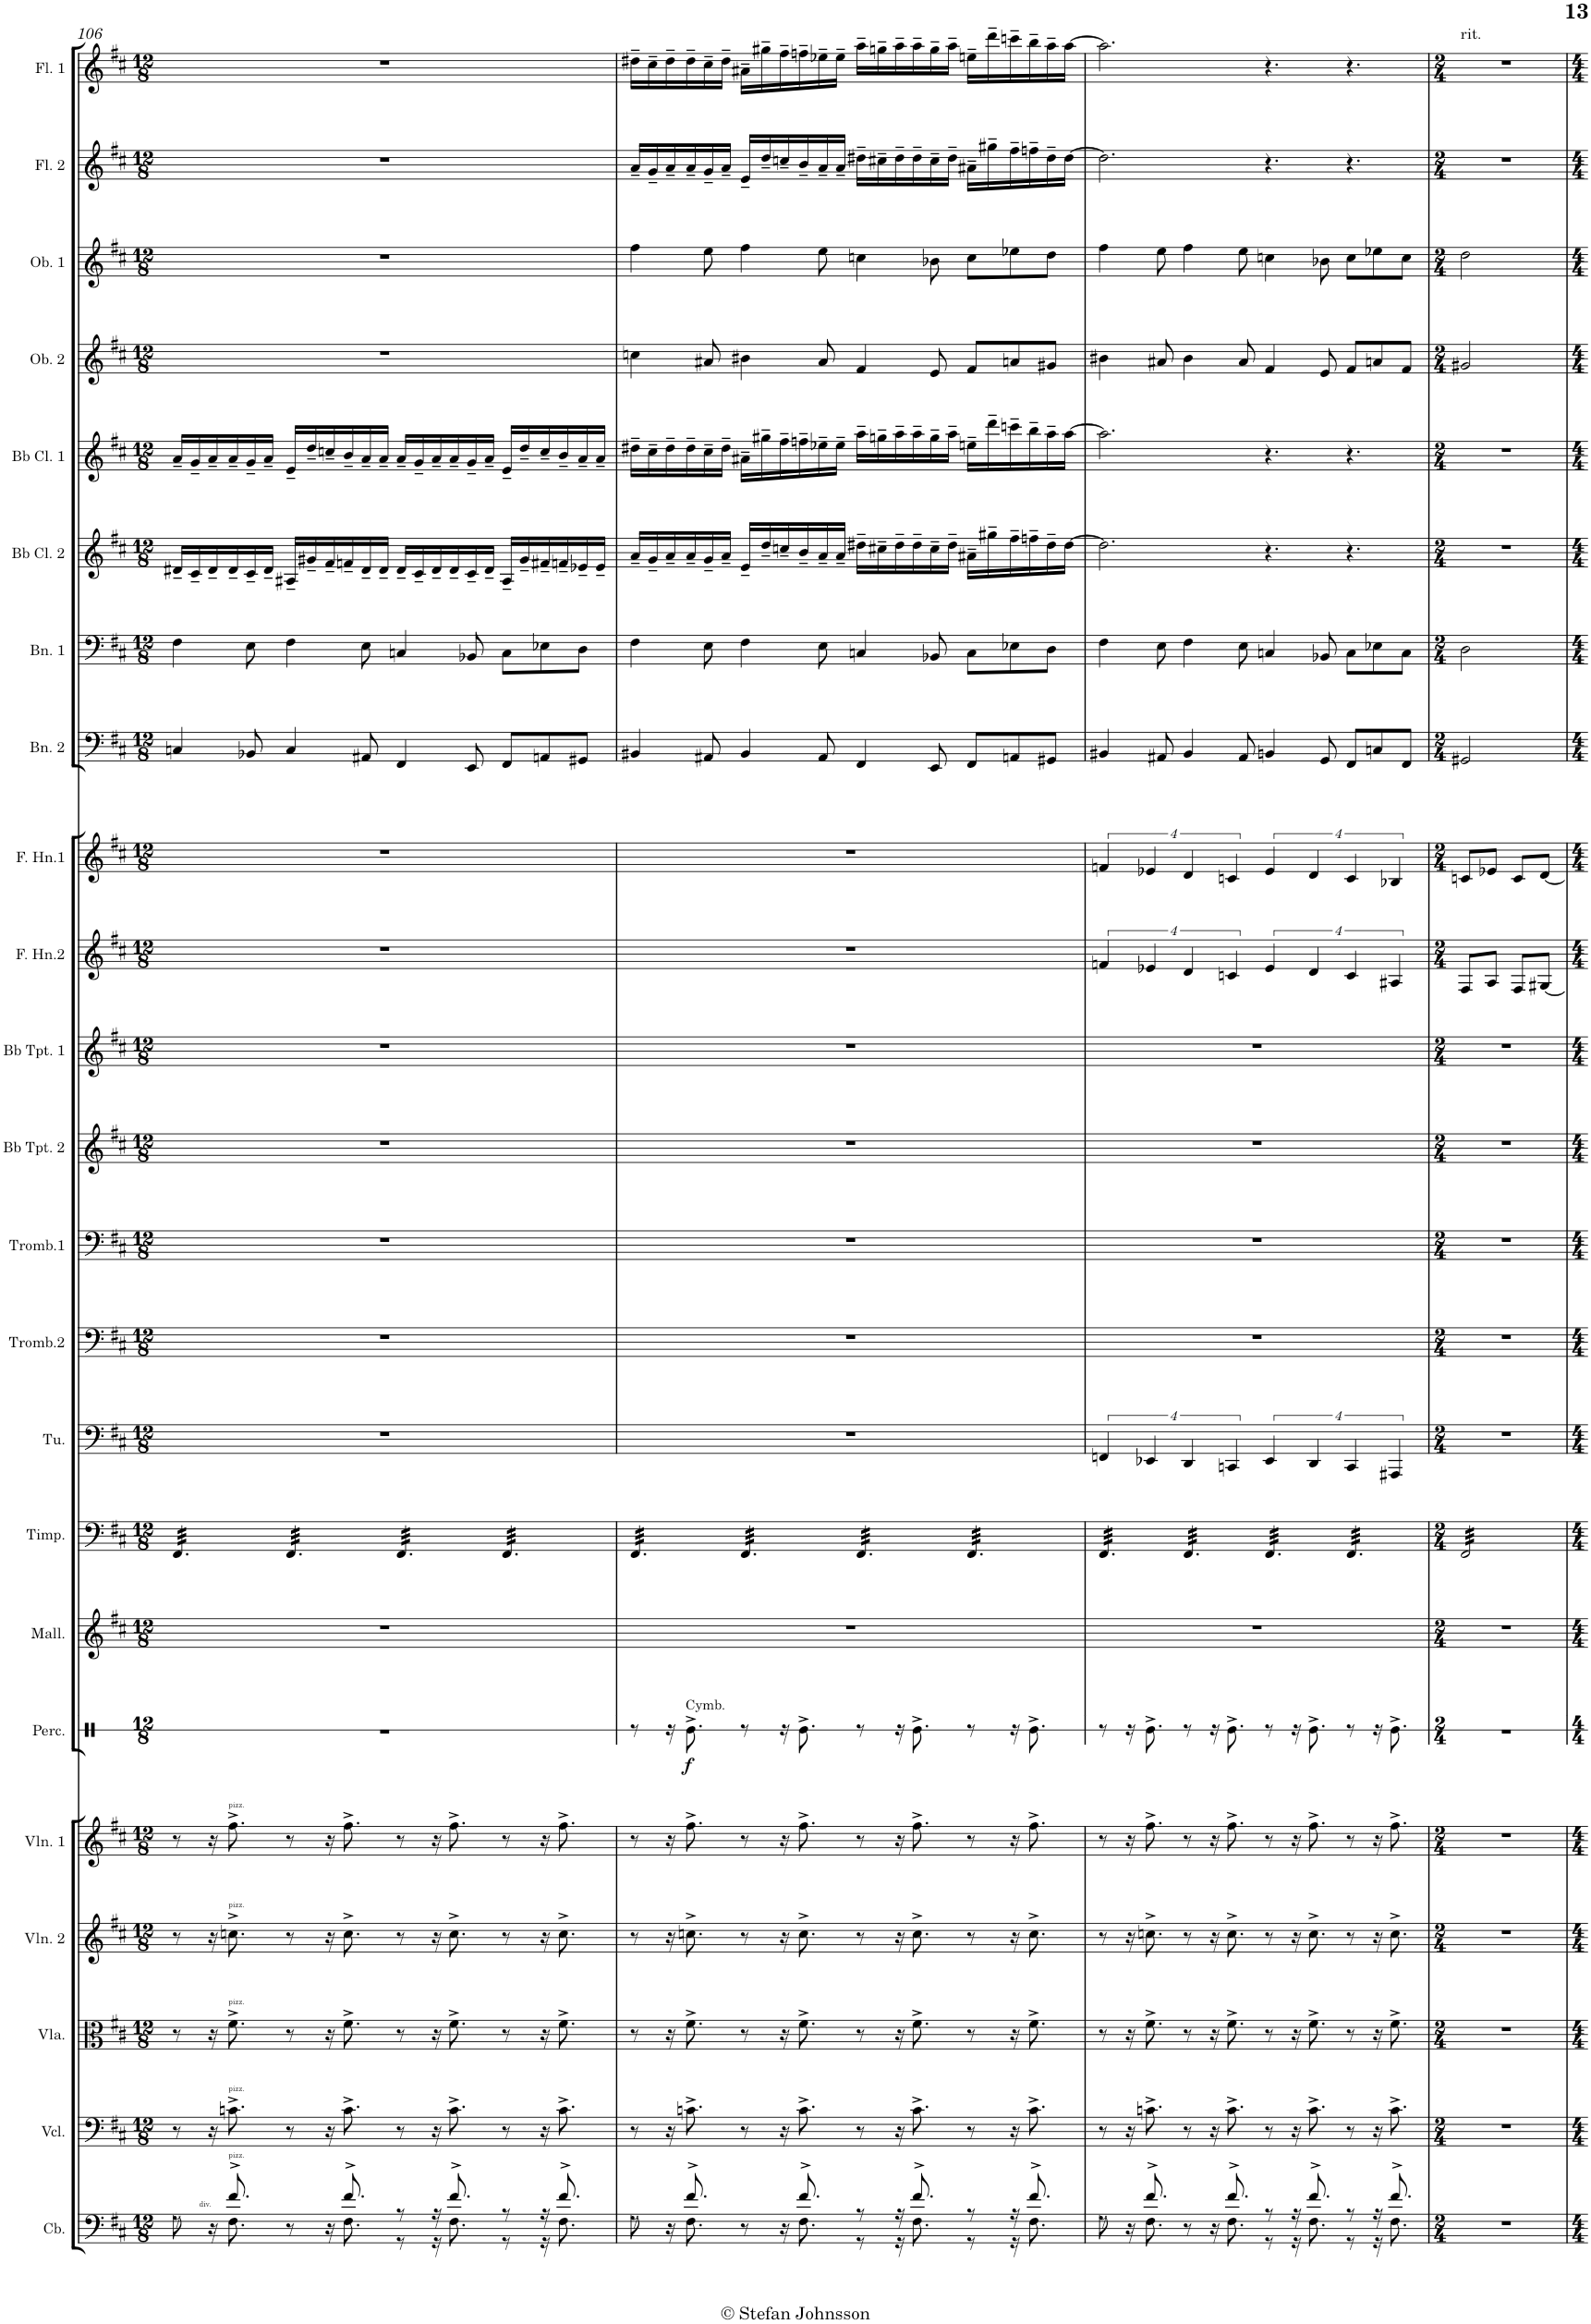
**kern	**kern	**kern	**kern	**kern	**kern	**dynam	**kern	**kern	**kern	**kern	**kern	**kern	**kern	**kern	**kern	**kern	**kern	**kern	**kern	**kern	**kern	**kern	**kern
*part23	*part22	*part21	*part20	*part19	*part18	*part18	*part17	*part16	*part15	*part14	*part13	*part12	*part11	*part10	*part9	*part8	*part7	*part6	*part5	*part4	*part3	*part2	*part1
*staff23	*staff22	*staff21	*staff20	*staff19	*staff18	*staff18	*staff17	*staff16	*staff15	*staff14	*staff13	*staff12	*staff11	*staff10	*staff9	*staff8	*staff7	*staff6	*staff5	*staff4	*staff3	*staff2	*staff1
*I"Contrabass	*I"Cello	*I"Viola	*I"Violin 2	*I"Violin 1	*I"Percussion	*	*I"Mallet	*I"Timpani	*I"Tuba	*I"Trombone2	*I"Trombone1	*I"Bb Trumpet 2	*I"Bb Trumpet 1	*I"French Horn2	*I"French Horn1	*I"Bassoon 2	*I"Bassoon 1	*I"Bb Clarinet 2	*I"Bb Clarinet 1	*I"Oboe 2	*I"Oboe 1	*I"Flute 2	*I"Flute 1
*I'Cb.	*	*I'Vla.	*I'Vln. 2	*I'Vln. 1	*I'Perc.	*	*I'Mall.	*I'Timp.	*I'Tu.	*I'Tromb.2	*I'Tromb.1	*I'Bb Tpt. 2	*I'Bb Tpt. 1	*I'F. Hn.2	*I'F. Hn.1	*I'Bn. 2	*I'Bn. 1	*I'Bb Cl. 2	*I'Bb Cl. 1	*I'Ob. 2	*I'Ob. 1	*I'Fl. 2	*I'Fl. 1
!!LO:PB:g=z
*clefF4	*clefF4	*clefC3	*clefG2	*clefG2	*clefX	*	*clefG2	*clefF4	*clefF4	*clefF4	*clefF4	*clefG2	*clefG2	*clefG2	*clefG2	*clefF4	*clefF4	*clefG2	*clefG2	*clefG2	*clefG2	*clefG2	*clefG2
*Trd7c12	*	*	*	*	*	*	*	*	*	*	*	*Trd1c2	*Trd1c2	*Trd4c7	*Trd4c7	*	*	*Trd1c2	*Trd1c2	*	*	*	*
*k[f#c#]	*k[f#c#]	*k[f#c#]	*k[f#c#]	*k[f#c#]	*k[f#c#]	*	*k[f#c#]	*k[f#c#]	*k[f#c#]	*k[f#c#]	*k[f#c#]	*k[f#c#]	*k[f#c#]	*k[f#c#]	*k[f#c#]	*k[f#c#]	*k[f#c#]	*k[f#c#]	*k[f#c#]	*k[f#c#]	*k[f#c#]	*k[f#c#]	*k[f#c#]
*D:	*D:	*D:	*D:	*D:	*D:	*	*D:	*D:	*D:	*D:	*D:	*D:	*D:	*D:	*D:	*D:	*D:	*D:	*D:	*D:	*D:	*D:	*D:
*M12/8	*M12/8	*M12/8	*M12/8	*M12/8	*M12/8	*	*M12/8	*M12/8	*M12/8	*M12/8	*M12/8	*M12/8	*M12/8	*M12/8	*M12/8	*M12/8	*M12/8	*M12/8	*M12/8	*M12/8	*M12/8	*M12/8	*M12/8
=106	=106	=106	=106	=106	=106	=106	=106	=106	=106	=106	=106	=106	=106	=106	=106	=106	=106	=106	=106	=106	=106	=106	=106
*^	*	*	*	*	*	*	*	*	*	*	*	*	*	*	*	*	*	*	*	*	*	*	*
*	*^	*	*	*	*	*	*	*	*	*	*	*	*	*	*	*	*	*	*	*	*	*	*	*
*	*	*	*	*	*	*	*	*	*	*tremolo	*	*	*	*	*	*	*	*	*	*	*	*	*	*	*
8r	8A\L	16.ryy	8r	8r	8r	8r	1.r	.	1.r	32FF#/LLL	1.r	1.r	1.r	1.r	1.r	1.r	1.r	4Cn/	4F#\	16d#X~/LL	16a~/LL	1.r	1.r	1.r	1.r
.	.	.	.	.	.	.	.	.	.	32FF#/	.	.	.	.	.	.	.	.	.	.	.	.	.	.	.
.	.	.	.	.	.	.	.	.	.	32FF#/	.	.	.	.	.	.	.	.	.	16c#~/	16g~/	.	.	.	.
!	!	!LO:TX:a:t=div.	!	!	!	!	!	!	!	!	!	!	!	!	!	!	!	!	!	!	!	!	!	!	!
.	.	1ryy	.	.	.	.	.	.	.	32FF#/	.	.	.	.	.	.	.	.	.	.	.	.	.	.	.
16r	16ryy	.	16r	16r	16r	16r	.	.	.	32FF#/	.	.	.	.	.	.	.	.	.	16d#~/	16a~/	.	.	.	.
.	.	.	.	.	.	.	.	.	.	32FF#/	.	.	.	.	.	.	.	.	.	.	.	.	.	.	.
!	!	!	!	!	!	!LO:TX:a:t=pizz.	!	!	!	!	!	!	!	!	!	!	!	!	!	!	!	!	!	!	!
!	!	!	!	!	!LO:TX:a:t=pizz.	!	!	!	!	!	!	!	!	!	!	!	!	!	!	!	!	!	!	!	!
!	!	!	!	!LO:TX:a:t=pizz.	!	!	!	!	!	!	!	!	!	!	!	!	!	!	!	!	!	!	!	!	!
!	!	!	!LO:TX:a:t=pizz.	!	!	!	!	!	!	!	!	!	!	!	!	!	!	!	!	!	!	!	!	!	!
!LO:TX:a:t=pizz.	!	!	!	!	!	!	!	!	!	!	!	!	!	!	!	!	!	!	!	!	!	!	!	!	!
8.f#^/	8.F#\J	.	8.cn^\	8.f#^\	8.ccn^\	8.ff#^\	.	.	.	32FF#/	.	.	.	.	.	.	.	.	.	16d#~/	16a~/	.	.	.	.
.	.	.	.	.	.	.	.	.	.	32FF#/	.	.	.	.	.	.	.	.	.	.	.	.	.	.	.
.	.	.	.	.	.	.	.	.	.	32FF#/	.	.	.	.	.	.	.	8BB-X/	8E\	16c#~/	16g~/	.	.	.	.
.	.	.	.	.	.	.	.	.	.	32FF#/	.	.	.	.	.	.	.	.	.	.	.	.	.	.	.
.	.	.	.	.	.	.	.	.	.	32FF#/	.	.	.	.	.	.	.	.	.	16d#~/JJ	16a~/JJ	.	.	.	.
.	.	.	.	.	.	.	.	.	.	32FF#/JJJ	.	.	.	.	.	.	.	.	.	.	.	.	.	.	.
8r	8.ryy	.	8r	8r	8r	8r	.	.	.	32FF#/LLL	.	.	.	.	.	.	.	4C/	4F#\	16A#X~/LL	16e~/LL	.	.	.	.
.	.	.	.	.	.	.	.	.	.	32FF#/	.	.	.	.	.	.	.	.	.	.	.	.	.	.	.
.	.	.	.	.	.	.	.	.	.	32FF#/	.	.	.	.	.	.	.	.	.	16g#X~/	16dd~/	.	.	.	.
.	.	.	.	.	.	.	.	.	.	32FF#/	.	.	.	.	.	.	.	.	.	.	.	.	.	.	.
16r	.	.	16r	16r	16r	16r	.	.	.	32FF#/	.	.	.	.	.	.	.	.	.	16f#~/	16ccn~/	.	.	.	.
.	.	.	.	.	.	.	.	.	.	32FF#/	.	.	.	.	.	.	.	.	.	.	.	.	.	.	.
8.f#^/	8.F#\	.	8.c^\	8.f#^\	8.cc^\	8.ff#^\	.	.	.	32FF#/	.	.	.	.	.	.	.	.	.	16fn~/	16b~/	.	.	.	.
.	.	.	.	.	.	.	.	.	.	32FF#/	.	.	.	.	.	.	.	.	.	.	.	.	.	.	.
.	.	.	.	.	.	.	.	.	.	32FF#/	.	.	.	.	.	.	.	8AA#X/	8E\	16d#~/	16a~/	.	.	.	.
.	.	.	.	.	.	.	.	.	.	32FF#/	.	.	.	.	.	.	.	.	.	.	.	.	.	.	.
.	.	.	.	.	.	.	.	.	.	32FF#/	.	.	.	.	.	.	.	.	.	16d#~/JJ	16a~/JJ	.	.	.	.
.	.	.	.	.	.	.	.	.	.	32FF#/JJJ	.	.	.	.	.	.	.	.	.	.	.	.	.	.	.
8r	8r	.	8r	8r	8r	8r	.	.	.	32FF#/LLL	.	.	.	.	.	.	.	4FF#/	4Cn/	16d#~/LL	16a~/LL	.	.	.	.
.	.	.	.	.	.	.	.	.	.	32FF#/	.	.	.	.	.	.	.	.	.	.	.	.	.	.	.
.	.	.	.	.	.	.	.	.	.	32FF#/	.	.	.	.	.	.	.	.	.	16c#~/	16g~/	.	.	.	.
.	.	.	.	.	.	.	.	.	.	32FF#/	.	.	.	.	.	.	.	.	.	.	.	.	.	.	.
16r	16r	.	16r	16r	16r	16r	.	.	.	32FF#/	.	.	.	.	.	.	.	.	.	16d#~/	16a~/	.	.	.	.
.	.	.	.	.	.	.	.	.	.	32FF#/	.	.	.	.	.	.	.	.	.	.	.	.	.	.	.
8.f#^/	8.F#\	.	8.c^\	8.f#^\	8.cc^\	8.ff#^\	.	.	.	32FF#/	.	.	.	.	.	.	.	.	.	16d#~/	16a~/	.	.	.	.
.	.	.	.	.	.	.	.	.	.	32FF#/	.	.	.	.	.	.	.	.	.	.	.	.	.	.	.
.	.	.	.	.	.	.	.	.	.	32FF#/	.	.	.	.	.	.	.	8EE/	8BB-X/	16c#~/	16g~/	.	.	.	.
.	.	.	.	.	.	.	.	.	.	32FF#/	.	.	.	.	.	.	.	.	.	.	.	.	.	.	.
.	.	.	.	.	.	.	.	.	.	32FF#/	.	.	.	.	.	.	.	.	.	16d#~/JJ	16a~/JJ	.	.	.	.
.	.	4ryy	.	.	.	.	.	.	.	32FF#/JJJ	.	.	.	.	.	.	.	.	.	.	.	.	.	.	.
8r	8r	.	8r	8r	8r	8r	.	.	.	32FF#/LLL	.	.	.	.	.	.	.	8FF#/L	8C\L	16A#~/LL	16e~/LL	.	.	.	.
.	.	.	.	.	.	.	.	.	.	32FF#/	.	.	.	.	.	.	.	.	.	.	.	.	.	.	.
.	.	.	.	.	.	.	.	.	.	32FF#/	.	.	.	.	.	.	.	.	.	16g#~/	16dd~/	.	.	.	.
.	.	.	.	.	.	.	.	.	.	32FF#/	.	.	.	.	.	.	.	.	.	.	.	.	.	.	.
16r	16r	.	16r	16r	16r	16r	.	.	.	32FF#/	.	.	.	.	.	.	.	8AAn/	8E-X\	16f#X~/	16cc~/	.	.	.	.
.	.	.	.	.	.	.	.	.	.	32FF#/	.	.	.	.	.	.	.	.	.	.	.	.	.	.	.
8.f#^/	8.F#\	.	8.c^\	8.f#^\	8.cc^\	8.ff#^\	.	.	.	32FF#/	.	.	.	.	.	.	.	.	.	16fn~/	16b~/	.	.	.	.
.	.	8ryy	.	.	.	.	.	.	.	32FF#/	.	.	.	.	.	.	.	.	.	.	.	.	.	.	.
.	.	.	.	.	.	.	.	.	.	32FF#/	.	.	.	.	.	.	.	8GG#X/J	8D\J	16e-X~/	16a~/	.	.	.	.
.	.	.	.	.	.	.	.	.	.	32FF#/	.	.	.	.	.	.	.	.	.	.	.	.	.	.	.
.	.	.	.	.	.	.	.	.	.	32FF#/	.	.	.	.	.	.	.	.	.	16e-~/JJ	16a~/JJ	.	.	.	.
.	.	32ryy	.	.	.	.	.	.	.	32FF#/JJJ	.	.	.	.	.	.	.	.	.	.	.	.	.	.	.
*	*v	*v	*	*	*	*	*	*	*	*	*	*	*	*	*	*	*	*	*	*	*	*	*	*	*
=107	=107	=107	=107	=107	=107	=107	=107	=107	=107	=107	=107	=107	=107	=107	=107	=107	=107	=107	=107	=107	=107	=107	=107	=107
8r	8A\L	8r	8r	8r	8r	8r	.	1.r	32FF#/LLL	1.r	1.r	1.r	1.r	1.r	1.r	1.r	4BB#X/	4F#\	16a~/LL	16dd#X~\LL	4ccn\	4ff#\	16a~/LL	16dd#X~\LL
.	.	.	.	.	.	.	.	.	32FF#/	.	.	.	.	.	.	.	.	.	.	.	.	.	.	.
.	.	.	.	.	.	.	.	.	32FF#/	.	.	.	.	.	.	.	.	.	16g~/	16cc#~\	.	.	16g~/	16cc#~\
.	.	.	.	.	.	.	.	.	32FF#/	.	.	.	.	.	.	.	.	.	.	.	.	.	.	.
16r	16ryy	16r	16r	16r	16r	16r	.	.	32FF#/	.	.	.	.	.	.	.	.	.	16a~/	16dd#~\	.	.	16a~/	16dd#~\
.	.	.	.	.	.	.	.	.	32FF#/	.	.	.	.	.	.	.	.	.	.	.	.	.	.	.
!	!	!	!	!	!	!LO:TX:a:t=Cymb.	!	!	!	!	!	!	!	!	!	!	!	!	!	!	!	!	!	!
!	!	!	!	!	!	!	!LO:DY:b	!	!	!	!	!	!	!	!	!	!	!	!	!	!	!	!	!
8.f#^/	8.F#\J	8.cn^\	8.f#^\	8.ccn^\	8.ff#^\	8.ffn^\	f	.	32FF#/	.	.	.	.	.	.	.	.	.	16a~/	16dd#~\	.	.	16a~/	16dd#~\
.	.	.	.	.	.	.	.	.	32FF#/	.	.	.	.	.	.	.	.	.	.	.	.	.	.	.
.	.	.	.	.	.	.	.	.	32FF#/	.	.	.	.	.	.	.	8AA#X/	8E\	16g~/	16cc#~\	8a#X/	8ee\	16g~/	16cc#~\
.	.	.	.	.	.	.	.	.	32FF#/	.	.	.	.	.	.	.	.	.	.	.	.	.	.	.
.	.	.	.	.	.	.	.	.	32FF#/	.	.	.	.	.	.	.	.	.	16a~/JJ	16dd#~\JJ	.	.	16a~/JJ	16dd#~\JJ
.	.	.	.	.	.	.	.	.	32FF#/JJJ	.	.	.	.	.	.	.	.	.	.	.	.	.	.	.
8r	8.ryy	8r	8r	8r	8r	8r	.	.	32FF#/LLL	.	.	.	.	.	.	.	4BB#/	4F#\	16e~/LL	16a#X~\LL	4b#X\	4ff#\	16e~/LL	16a#X~\LL
.	.	.	.	.	.	.	.	.	32FF#/	.	.	.	.	.	.	.	.	.	.	.	.	.	.	.
.	.	.	.	.	.	.	.	.	32FF#/	.	.	.	.	.	.	.	.	.	16dd~/	16gg#X~\	.	.	16dd~/	16gg#X~\
.	.	.	.	.	.	.	.	.	32FF#/	.	.	.	.	.	.	.	.	.	.	.	.	.	.	.
16r	.	16r	16r	16r	16r	16r	.	.	32FF#/	.	.	.	.	.	.	.	.	.	16ccn~/	16ff#~\	.	.	16ccn~/	16ff#~\
.	.	.	.	.	.	.	.	.	32FF#/	.	.	.	.	.	.	.	.	.	.	.	.	.	.	.
8.f#^/	8.F#\	8.c^\	8.f#^\	8.cc^\	8.ff#^\	8.ff^\	.	.	32FF#/	.	.	.	.	.	.	.	.	.	16b~/	16ffn~\	.	.	16b~/	16ffn~\
.	.	.	.	.	.	.	.	.	32FF#/	.	.	.	.	.	.	.	.	.	.	.	.	.	.	.
.	.	.	.	.	.	.	.	.	32FF#/	.	.	.	.	.	.	.	8AA#/	8E\	16a~/	16ee-X~\	8a#/	8ee\	16a~/	16ee-X~\
.	.	.	.	.	.	.	.	.	32FF#/	.	.	.	.	.	.	.	.	.	.	.	.	.	.	.
.	.	.	.	.	.	.	.	.	32FF#/	.	.	.	.	.	.	.	.	.	16a~/JJ	16ee-~\JJ	.	.	16a~/JJ	16ee-~\JJ
.	.	.	.	.	.	.	.	.	32FF#/JJJ	.	.	.	.	.	.	.	.	.	.	.	.	.	.	.
8r	8r	8r	8r	8r	8r	8r	.	.	32FF#/LLL	.	.	.	.	.	.	.	4FF#/	4Cn/	16dd#X~\LL	16aa~\LL	4f#/	4ccn\	16dd#X~\LL	16aa~\LL
.	.	.	.	.	.	.	.	.	32FF#/	.	.	.	.	.	.	.	.	.	.	.	.	.	.	.
.	.	.	.	.	.	.	.	.	32FF#/	.	.	.	.	.	.	.	.	.	16cc#X~\	16ggn~\	.	.	16cc#X~\	16ggn~\
.	.	.	.	.	.	.	.	.	32FF#/	.	.	.	.	.	.	.	.	.	.	.	.	.	.	.
16r	16r	16r	16r	16r	16r	16r	.	.	32FF#/	.	.	.	.	.	.	.	.	.	16dd#~\	16aa~\	.	.	16dd#~\	16aa~\
.	.	.	.	.	.	.	.	.	32FF#/	.	.	.	.	.	.	.	.	.	.	.	.	.	.	.
8.f#^/	8.F#\	8.c^\	8.f#^\	8.cc^\	8.ff#^\	8.ff^\	.	.	32FF#/	.	.	.	.	.	.	.	.	.	16dd#~\	16aa~\	.	.	16dd#~\	16aa~\
.	.	.	.	.	.	.	.	.	32FF#/	.	.	.	.	.	.	.	.	.	.	.	.	.	.	.
.	.	.	.	.	.	.	.	.	32FF#/	.	.	.	.	.	.	.	8EE/	8BB-X/	16cc#~\	16gg~\	8e/	8b-X\	16cc#~\	16gg~\
.	.	.	.	.	.	.	.	.	32FF#/	.	.	.	.	.	.	.	.	.	.	.	.	.	.	.
.	.	.	.	.	.	.	.	.	32FF#/	.	.	.	.	.	.	.	.	.	16dd#~\JJ	16aa~\JJ	.	.	16dd#~\JJ	16aa~\JJ
.	.	.	.	.	.	.	.	.	32FF#/JJJ	.	.	.	.	.	.	.	.	.	.	.	.	.	.	.
8r	8r	8r	8r	8r	8r	8r	.	.	32FF#/LLL	.	.	.	.	.	.	.	8FF#/L	8C\L	16a#X~\LL	16een~\LL	8f#/L	8cc\L	16a#X~\LL	16een~\LL
.	.	.	.	.	.	.	.	.	32FF#/	.	.	.	.	.	.	.	.	.	.	.	.	.	.	.
.	.	.	.	.	.	.	.	.	32FF#/	.	.	.	.	.	.	.	.	.	16gg#X~\	16ddd~\	.	.	16gg#X~\	16ddd~\
.	.	.	.	.	.	.	.	.	32FF#/	.	.	.	.	.	.	.	.	.	.	.	.	.	.	.
16r	16r	16r	16r	16r	16r	16r	.	.	32FF#/	.	.	.	.	.	.	.	8AAn/	8E-X\	16ff#~\	16cccn~\	8an/	8ee-X\	16ff#~\	16cccn~\
.	.	.	.	.	.	.	.	.	32FF#/	.	.	.	.	.	.	.	.	.	.	.	.	.	.	.
8.f#^/	8.F#\	8.c^\	8.f#^\	8.cc^\	8.ff#^\	8.ff^\	.	.	32FF#/	.	.	.	.	.	.	.	.	.	16ffn~\	16bb~\	.	.	16ffn~\	16bb~\
.	.	.	.	.	.	.	.	.	32FF#/	.	.	.	.	.	.	.	.	.	.	.	.	.	.	.
.	.	.	.	.	.	.	.	.	32FF#/	.	.	.	.	.	.	.	8GG#X/J	8D\J	16dd#~\	16aa~\	8g#X/J	8dd\J	16dd#~\	16aa~\
.	.	.	.	.	.	.	.	.	32FF#/	.	.	.	.	.	.	.	.	.	.	.	.	.	.	.
.	.	.	.	.	.	.	.	.	32FF#/	.	.	.	.	.	.	.	.	.	[16dd#\JJ	[16aa\JJ	.	.	[16dd#\JJ	[16aa\JJ
.	.	.	.	.	.	.	.	.	32FF#/JJJ	.	.	.	.	.	.	.	.	.	.	.	.	.	.	.
=108	=108	=108	=108	=108	=108	=108	=108	=108	=108	=108	=108	=108	=108	=108	=108	=108	=108	=108	=108	=108	=108	=108	=108	=108
8r	8A\L	8r	8r	8r	8r	8r	.	1.r	32FF#/LLL	16%3FFn/	1.r	1.r	1.r	1.r	16%3fn/	16%3fn/	4BB#X/	4F#\	2.dd#\]	2.aa\]	4b#X\	4ff#\	2.dd#\]	2.aa\]
.	.	.	.	.	.	.	.	.	32FF#/	.	.	.	.	.	.	.	.	.	.	.	.	.	.	.
.	.	.	.	.	.	.	.	.	32FF#/	.	.	.	.	.	.	.	.	.	.	.	.	.	.	.
.	.	.	.	.	.	.	.	.	32FF#/	.	.	.	.	.	.	.	.	.	.	.	.	.	.	.
16r	16ryy	16r	16r	16r	16r	16r	.	.	32FF#/	.	.	.	.	.	.	.	.	.	.	.	.	.	.	.
.	.	.	.	.	.	.	.	.	32FF#/	.	.	.	.	.	.	.	.	.	.	.	.	.	.	.
8.f#^/	8.F#\J	8.cn^\	8.f#^\	8.ccn^\	8.ff#^\	8.ffn^\	.	.	32FF#/	16%3EE-X/	.	.	.	.	16%3e-X/	16%3e-X/	.	.	.	.	.	.	.	.
.	.	.	.	.	.	.	.	.	32FF#/	.	.	.	.	.	.	.	.	.	.	.	.	.	.	.
.	.	.	.	.	.	.	.	.	32FF#/	.	.	.	.	.	.	.	8AA#X/	8E\	.	.	8a#X/	8ee\	.	.
.	.	.	.	.	.	.	.	.	32FF#/	.	.	.	.	.	.	.	.	.	.	.	.	.	.	.
.	.	.	.	.	.	.	.	.	32FF#/	.	.	.	.	.	.	.	.	.	.	.	.	.	.	.
.	.	.	.	.	.	.	.	.	32FF#/JJJ	.	.	.	.	.	.	.	.	.	.	.	.	.	.	.
8r	8.ryy	8r	8r	8r	8r	8r	.	.	32FF#/LLL	16%3DD/	.	.	.	.	16%3d/	16%3d/	4BB#/	4F#\	.	.	4b#\	4ff#\	.	.
.	.	.	.	.	.	.	.	.	32FF#/	.	.	.	.	.	.	.	.	.	.	.	.	.	.	.
.	.	.	.	.	.	.	.	.	32FF#/	.	.	.	.	.	.	.	.	.	.	.	.	.	.	.
.	.	.	.	.	.	.	.	.	32FF#/	.	.	.	.	.	.	.	.	.	.	.	.	.	.	.
16r	.	16r	16r	16r	16r	16r	.	.	32FF#/	.	.	.	.	.	.	.	.	.	.	.	.	.	.	.
.	.	.	.	.	.	.	.	.	32FF#/	.	.	.	.	.	.	.	.	.	.	.	.	.	.	.
8.f#^/	8.F#\	8.c^\	8.f#^\	8.cc^\	8.ff#^\	8.ff^\	.	.	32FF#/	16%3CCn/	.	.	.	.	16%3cn/	16%3cn/	.	.	.	.	.	.	.	.
.	.	.	.	.	.	.	.	.	32FF#/	.	.	.	.	.	.	.	.	.	.	.	.	.	.	.
.	.	.	.	.	.	.	.	.	32FF#/	.	.	.	.	.	.	.	8AA#/	8E\	.	.	8a#/	8ee\	.	.
.	.	.	.	.	.	.	.	.	32FF#/	.	.	.	.	.	.	.	.	.	.	.	.	.	.	.
.	.	.	.	.	.	.	.	.	32FF#/	.	.	.	.	.	.	.	.	.	.	.	.	.	.	.
.	.	.	.	.	.	.	.	.	32FF#/JJJ	.	.	.	.	.	.	.	.	.	.	.	.	.	.	.
8r	8r	8r	8r	8r	8r	8r	.	.	32FF#/LLL	16%3EE-/	.	.	.	.	16%3e-/	16%3e-/	4BBn/	4Cn/	4.r	4.r	4f#/	4ccn\	4.r	4.r
.	.	.	.	.	.	.	.	.	32FF#/	.	.	.	.	.	.	.	.	.	.	.	.	.	.	.
.	.	.	.	.	.	.	.	.	32FF#/	.	.	.	.	.	.	.	.	.	.	.	.	.	.	.
.	.	.	.	.	.	.	.	.	32FF#/	.	.	.	.	.	.	.	.	.	.	.	.	.	.	.
16r	16r	16r	16r	16r	16r	16r	.	.	32FF#/	.	.	.	.	.	.	.	.	.	.	.	.	.	.	.
.	.	.	.	.	.	.	.	.	32FF#/	.	.	.	.	.	.	.	.	.	.	.	.	.	.	.
8.f#^/	8.F#\	8.c^\	8.f#^\	8.cc^\	8.ff#^\	8.ff^\	.	.	32FF#/	16%3DD/	.	.	.	.	16%3d/	16%3d/	.	.	.	.	.	.	.	.
.	.	.	.	.	.	.	.	.	32FF#/	.	.	.	.	.	.	.	.	.	.	.	.	.	.	.
.	.	.	.	.	.	.	.	.	32FF#/	.	.	.	.	.	.	.	8GG/	8BB-X/	.	.	8e/	8b-X\	.	.
.	.	.	.	.	.	.	.	.	32FF#/	.	.	.	.	.	.	.	.	.	.	.	.	.	.	.
.	.	.	.	.	.	.	.	.	32FF#/	.	.	.	.	.	.	.	.	.	.	.	.	.	.	.
.	.	.	.	.	.	.	.	.	32FF#/JJJ	.	.	.	.	.	.	.	.	.	.	.	.	.	.	.
8r	8r	8r	8r	8r	8r	8r	.	.	32FF#/LLL	16%3CC/	.	.	.	.	16%3c/	16%3c/	8FF#/L	8C\L	4.r	4.r	8f#/L	8cc\L	4.r	4.r
.	.	.	.	.	.	.	.	.	32FF#/	.	.	.	.	.	.	.	.	.	.	.	.	.	.	.
.	.	.	.	.	.	.	.	.	32FF#/	.	.	.	.	.	.	.	.	.	.	.	.	.	.	.
.	.	.	.	.	.	.	.	.	32FF#/	.	.	.	.	.	.	.	.	.	.	.	.	.	.	.
16r	16r	16r	16r	16r	16r	16r	.	.	32FF#/	.	.	.	.	.	.	.	8Cn/	8E-X\	.	.	8an/	8ee-X\	.	.
.	.	.	.	.	.	.	.	.	32FF#/	.	.	.	.	.	.	.	.	.	.	.	.	.	.	.
8.f#^/	8.F#\	8.c^\	8.f#^\	8.cc^\	8.ff#^\	8.ff^\	.	.	32FF#/	16%3AAA#X/	.	.	.	.	16%3A#X/	16%3B-X/	.	.	.	.	.	.	.	.
.	.	.	.	.	.	.	.	.	32FF#/	.	.	.	.	.	.	.	.	.	.	.	.	.	.	.
.	.	.	.	.	.	.	.	.	32FF#/	.	.	.	.	.	.	.	8FF#/J	8C\J	.	.	8f#/J	8cc\J	.	.
.	.	.	.	.	.	.	.	.	32FF#/	.	.	.	.	.	.	.	.	.	.	.	.	.	.	.
.	.	.	.	.	.	.	.	.	32FF#/	.	.	.	.	.	.	.	.	.	.	.	.	.	.	.
.	.	.	.	.	.	.	.	.	32FF#/JJJ	.	.	.	.	.	.	.	.	.	.	.	.	.	.	.
*v	*v	*	*	*	*	*	*	*	*	*	*	*	*	*	*	*	*	*	*	*	*	*	*	*
=109	=109	=109	=109	=109	=109	=109	=109	=109	=109	=109	=109	=109	=109	=109	=109	=109	=109	=109	=109	=109	=109	=109	=109
*M2/4	*M2/4	*M2/4	*M2/4	*M2/4	*M2/4	*	*M2/4	*M2/4	*M2/4	*M2/4	*M2/4	*M2/4	*M2/4	*M2/4	*M2/4	*M2/4	*M2/4	*M2/4	*M2/4	*M2/4	*M2/4	*M2/4	*M2/4
!	!	!	!	!	!	!	!	!	!	!	!	!	!	!	!	!	!	!	!	!	!	!	!LO:TX:a:t=rit.
2r	2r	2r	2r	2r	2r	.	2r	32FF#/LLL	2r	2r	2r	2r	2r	8F#/L	8cn/L	2GG#X/	2D\	2r	2r	2g#X/	2dd\	2r	2r
.	.	.	.	.	.	.	.	32FF#/	.	.	.	.	.	.	.	.	.	.	.	.	.	.	.
.	.	.	.	.	.	.	.	32FF#/	.	.	.	.	.	.	.	.	.	.	.	.	.	.	.
.	.	.	.	.	.	.	.	32FF#/	.	.	.	.	.	.	.	.	.	.	.	.	.	.	.
.	.	.	.	.	.	.	.	32FF#/	.	.	.	.	.	8A/J	8e-X/J	.	.	.	.	.	.	.	.
.	.	.	.	.	.	.	.	32FF#/	.	.	.	.	.	.	.	.	.	.	.	.	.	.	.
.	.	.	.	.	.	.	.	32FF#/	.	.	.	.	.	.	.	.	.	.	.	.	.	.	.
.	.	.	.	.	.	.	.	32FF#/	.	.	.	.	.	.	.	.	.	.	.	.	.	.	.
.	.	.	.	.	.	.	.	32FF#/	.	.	.	.	.	8F#/L	8c/L	.	.	.	.	.	.	.	.
.	.	.	.	.	.	.	.	32FF#/	.	.	.	.	.	.	.	.	.	.	.	.	.	.	.
.	.	.	.	.	.	.	.	32FF#/	.	.	.	.	.	.	.	.	.	.	.	.	.	.	.
.	.	.	.	.	.	.	.	32FF#/	.	.	.	.	.	.	.	.	.	.	.	.	.	.	.
.	.	.	.	.	.	.	.	32FF#/	.	.	.	.	.	[8G#X/J	[8d/J	.	.	.	.	.	.	.	.
.	.	.	.	.	.	.	.	32FF#/	.	.	.	.	.	.	.	.	.	.	.	.	.	.	.
.	.	.	.	.	.	.	.	32FF#/	.	.	.	.	.	.	.	.	.	.	.	.	.	.	.
.	.	.	.	.	.	.	.	32FF#/JJJ	.	.	.	.	.	.	.	.	.	.	.	.	.	.	.
*	*	*	*	*	*	*	*	*Xtremolo	*	*	*	*	*	*	*	*	*	*	*	*	*	*	*
=	=	=	=	=	=	=	=	=	=	=	=	=	=	=	=	=	=	=	=	=	=	=	=
*-	*-	*-	*-	*-	*-	*-	*-	*-	*-	*-	*-	*-	*-	*-	*-	*-	*-	*-	*-	*-	*-	*-	*-
